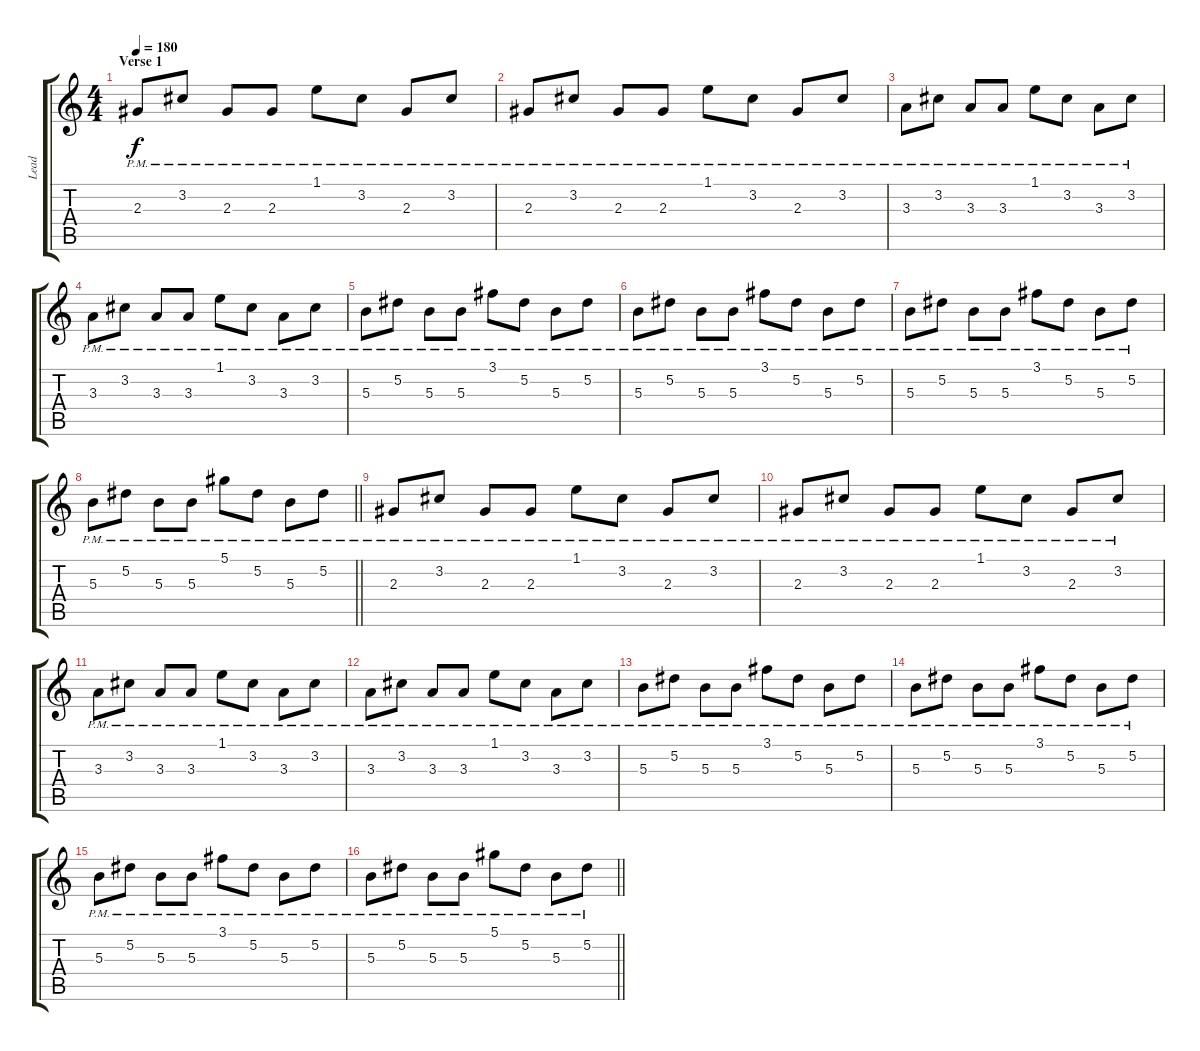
\track ("Lead" "Lead") {instrument distortionguitar}
\staff {score tabs}
\tuning (Eb4 Bb3 Gb3 Db3 Ab2 Db2) {hide}
\ts (4 4)
\section ("" "Verse 1")
\tempo 180
\clef g2
\ks c
2.3{pm}.8{dy f} 3.2{pm}.8 2.3{pm}.8 2.3{pm}.8 1.1{pm}.8 3.2{pm}.8 2.3{pm}.8 3.2{pm}.8 |
2.3{pm}.8 3.2{pm}.8 2.3{pm}.8 2.3{pm}.8 1.1{pm}.8 3.2{pm}.8 2.3{pm}.8 3.2{pm}.8 |
3.3{pm}.8 3.2{pm}.8 3.3{pm}.8 3.3{pm}.8 1.1{pm}.8 3.2{pm}.8 3.3{pm}.8 3.2{pm}.8 |
3.3{pm}.8 3.2{pm}.8 3.3{pm}.8 3.3{pm}.8 1.1{pm}.8 3.2{pm}.8 3.3{pm}.8 3.2{pm}.8 |
5.3{pm}.8 5.2{pm}.8 5.3{pm}.8 5.3{pm}.8 3.1{pm}.8 5.2{pm}.8 5.3{pm}.8 5.2{pm}.8 |
5.3{pm}.8 5.2{pm}.8 5.3{pm}.8 5.3{pm}.8 3.1{pm}.8 5.2{pm}.8 5.3{pm}.8 5.2{pm}.8 |
5.3{pm}.8 5.2{pm}.8 5.3{pm}.8 5.3{pm}.8 3.1{pm}.8 5.2{pm}.8 5.3{pm}.8 5.2{pm}.8 |
\barLineRight lightlight
5.3{pm}.8 5.2{pm}.8 5.3{pm}.8 5.3{pm}.8 5.1{pm}.8 5.2{pm}.8 5.3{pm}.8 5.2{pm}.8 |
\section ("" "")
2.3{pm}.8 3.2{pm}.8 2.3{pm}.8 2.3{pm}.8 1.1{pm}.8 3.2{pm}.8 2.3{pm}.8 3.2{pm}.8 |
2.3{pm}.8 3.2{pm}.8 2.3{pm}.8 2.3{pm}.8 1.1{pm}.8 3.2{pm}.8 2.3{pm}.8 3.2{pm}.8 |
3.3{pm}.8 3.2{pm}.8 3.3{pm}.8 3.3{pm}.8 1.1{pm}.8 3.2{pm}.8 3.3{pm}.8 3.2{pm}.8 |
3.3{pm}.8 3.2{pm}.8 3.3{pm}.8 3.3{pm}.8 1.1{pm}.8 3.2{pm}.8 3.3{pm}.8 3.2{pm}.8 |
5.3{pm}.8 5.2{pm}.8 5.3{pm}.8 5.3{pm}.8 3.1{pm}.8 5.2{pm}.8 5.3{pm}.8 5.2{pm}.8 |
5.3{pm}.8 5.2{pm}.8 5.3{pm}.8 5.3{pm}.8 3.1{pm}.8 5.2{pm}.8 5.3{pm}.8 5.2{pm}.8 |
5.3{pm}.8 5.2{pm}.8 5.3{pm}.8 5.3{pm}.8 3.1{pm}.8 5.2{pm}.8 5.3{pm}.8 5.2{pm}.8 |
\barLineRight lightlight
5.3{pm}.8 5.2{pm}.8 5.3{pm}.8 5.3{pm}.8 5.1{pm}.8 5.2{pm}.8 5.3{pm}.8 5.2{pm}.8
